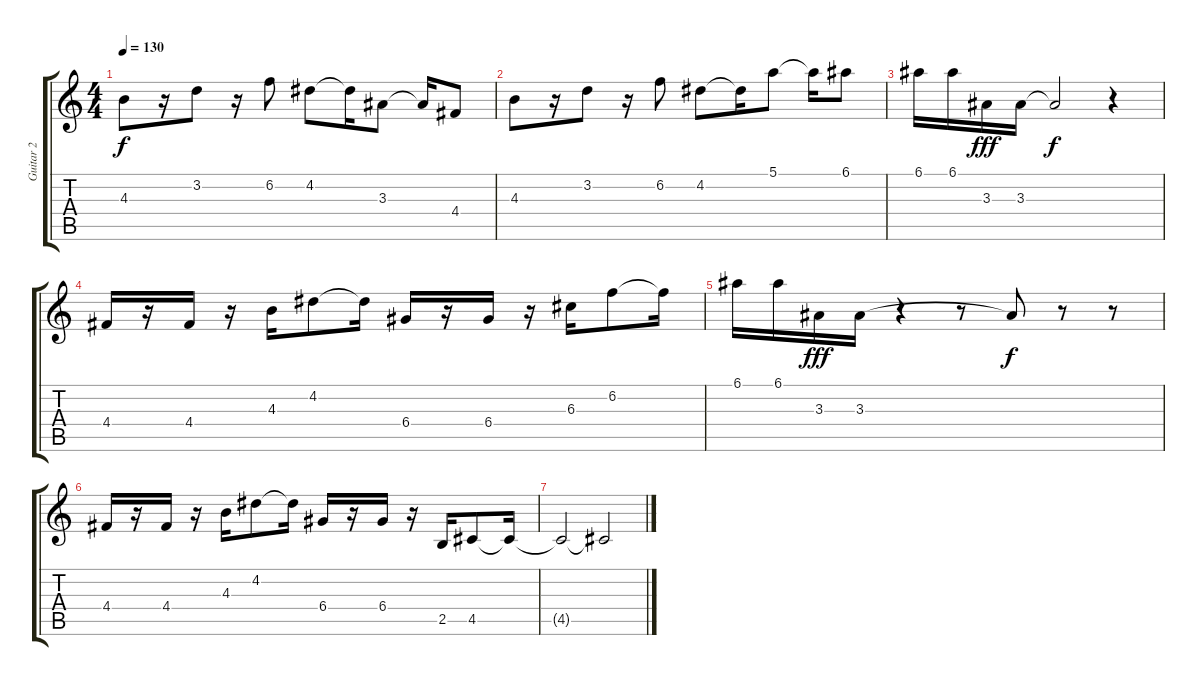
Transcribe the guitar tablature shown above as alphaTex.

\track ("Guitar 2" "Guitar 2") {instrument overdrivenguitar}
\staff {score tabs}
\tuning (E4 B3 G3 D3 A2 E2) {hide}
\ts (4 4)
\tempo 130
\clef g2
\ks c
4.3.8{dy f} r.16 3.2.8 r.16 6.2.8 4.2.8 4.2{t}.16 3.3.8 3.3{t}.16 4.4.8 |
4.3.8 r.16 3.2.8 r.16 6.2.8 4.2.8 4.2{t}.16 5.1.8 5.1{t}.16 6.1.8 |
6.1.16 6.1.16 3.3.16{dy fff} 3.3.16 3.3{t}.2{dy f} r.4 |
4.4.16 r.16 4.4.16 r.16 4.3.16 4.2.8 4.2{t}.16 6.4.16 r.16 6.4.16 r.16 6.3.16 6.2.8 6.2{t}.16 |
6.1.16 6.1.16 3.3.16{dy fff} 3.3.16 r.4 r.8 3.3{t}.8{dy f} r.8 r.8 |
4.4.16 r.16 4.4.16 r.16 4.3.16 4.2.8 4.2{t}.16 6.4.16 r.16 6.4.16 r.16 2.5.16 4.5.8 4.5{t}.16 |
4.5{t}.2 4.5{t}.2
